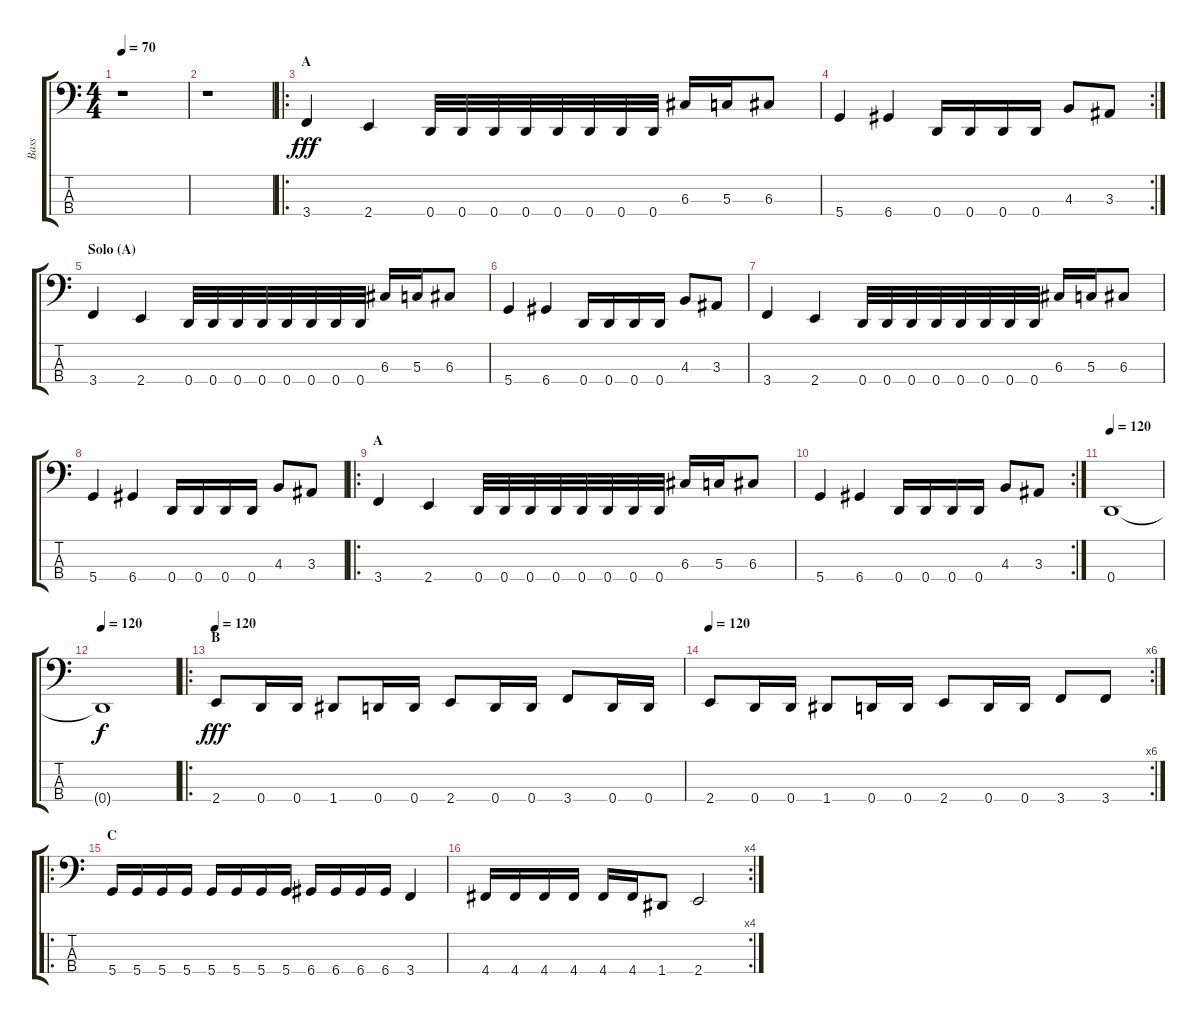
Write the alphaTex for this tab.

\track ("Bass" "Bass") {instrument electricbassfinger}
\staff {score tabs}
\tuning (F2 C2 G1 D1) {hide}
\ts (4 4)
\tempo 70
\clef f4
\ks c
r.1{dy fff instrument electricbassfinger} |
r.1 |
\ro
\section ("" "A")
3.4.4 2.4.4 0.4.32 0.4.32 0.4.32 0.4.32 0.4.32 0.4.32 0.4.32 0.4.32 6.3.16 5.3.16 6.3.8 |
\rc 2
5.4.4 6.4.4 0.4.16 0.4.16 0.4.16 0.4.16 4.3.8 3.3.8 |
\section ("" "Solo (A)")
3.4.4 2.4.4 0.4.32 0.4.32 0.4.32 0.4.32 0.4.32 0.4.32 0.4.32 0.4.32 6.3.16 5.3.16 6.3.8 |
5.4.4 6.4.4 0.4.16 0.4.16 0.4.16 0.4.16 4.3.8 3.3.8 |
3.4.4 2.4.4 0.4.32 0.4.32 0.4.32 0.4.32 0.4.32 0.4.32 0.4.32 0.4.32 6.3.16 5.3.16 6.3.8 |
5.4.4 6.4.4 0.4.16 0.4.16 0.4.16 0.4.16 4.3.8 3.3.8 |
\ro
\section ("" "A")
3.4.4 2.4.4 0.4.32 0.4.32 0.4.32 0.4.32 0.4.32 0.4.32 0.4.32 0.4.32 6.3.16 5.3.16 6.3.8 |
\rc 2
5.4.4 6.4.4 0.4.16 0.4.16 0.4.16 0.4.16 4.3.8 3.3.8 |
\tempo 120
0.4.1 |
\tempo 120
0.4{t}.1{dy f} |
\ro
\section ("" "B")
\tempo 120
2.4.8{dy fff} 0.4.16 0.4.16 1.4.8 0.4.16 0.4.16 2.4.8 0.4.16 0.4.16 3.4.8 0.4.16 0.4.16 |
\rc 6
\tempo 120
2.4.8 0.4.16 0.4.16 1.4.8 0.4.16 0.4.16 2.4.8 0.4.16 0.4.16 3.4.8 3.4.8 |
\ro
\section ("" "C")
5.4.16 5.4.16 5.4.16 5.4.16 5.4.16 5.4.16 5.4.16 5.4.16 6.4.16 6.4.16 6.4.16 6.4.16 3.4.4 |
\rc 4
4.4.16 4.4.16 4.4.16 4.4.16 4.4.16 4.4.16 1.4.8 2.4.2
